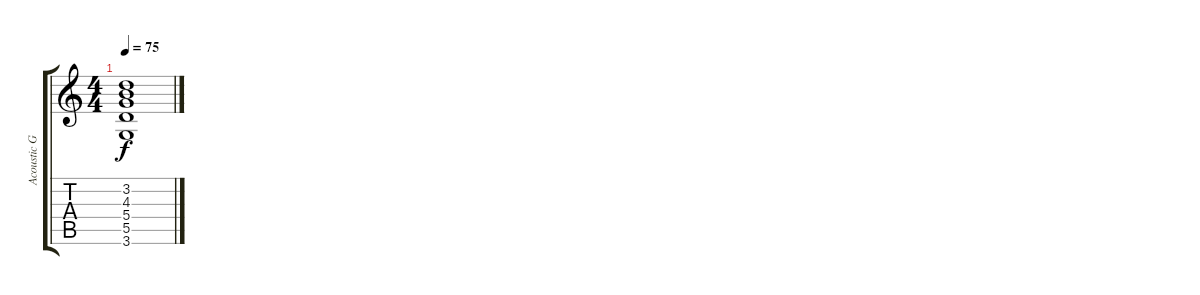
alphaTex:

\track ("Acoustic Guitar: Gus G" "Acoustic G") {instrument acousticguitarsteel}
\staff {score tabs}
\tuning (E4 B3 G3 D3 A2 E2) {hide}
\ts (4 4)
\tempo 75
\clef g2
\ks c
(3.2{t} 4.3{t} 5.4{t} 5.5{t} 3.6{t}).1{dy f}
